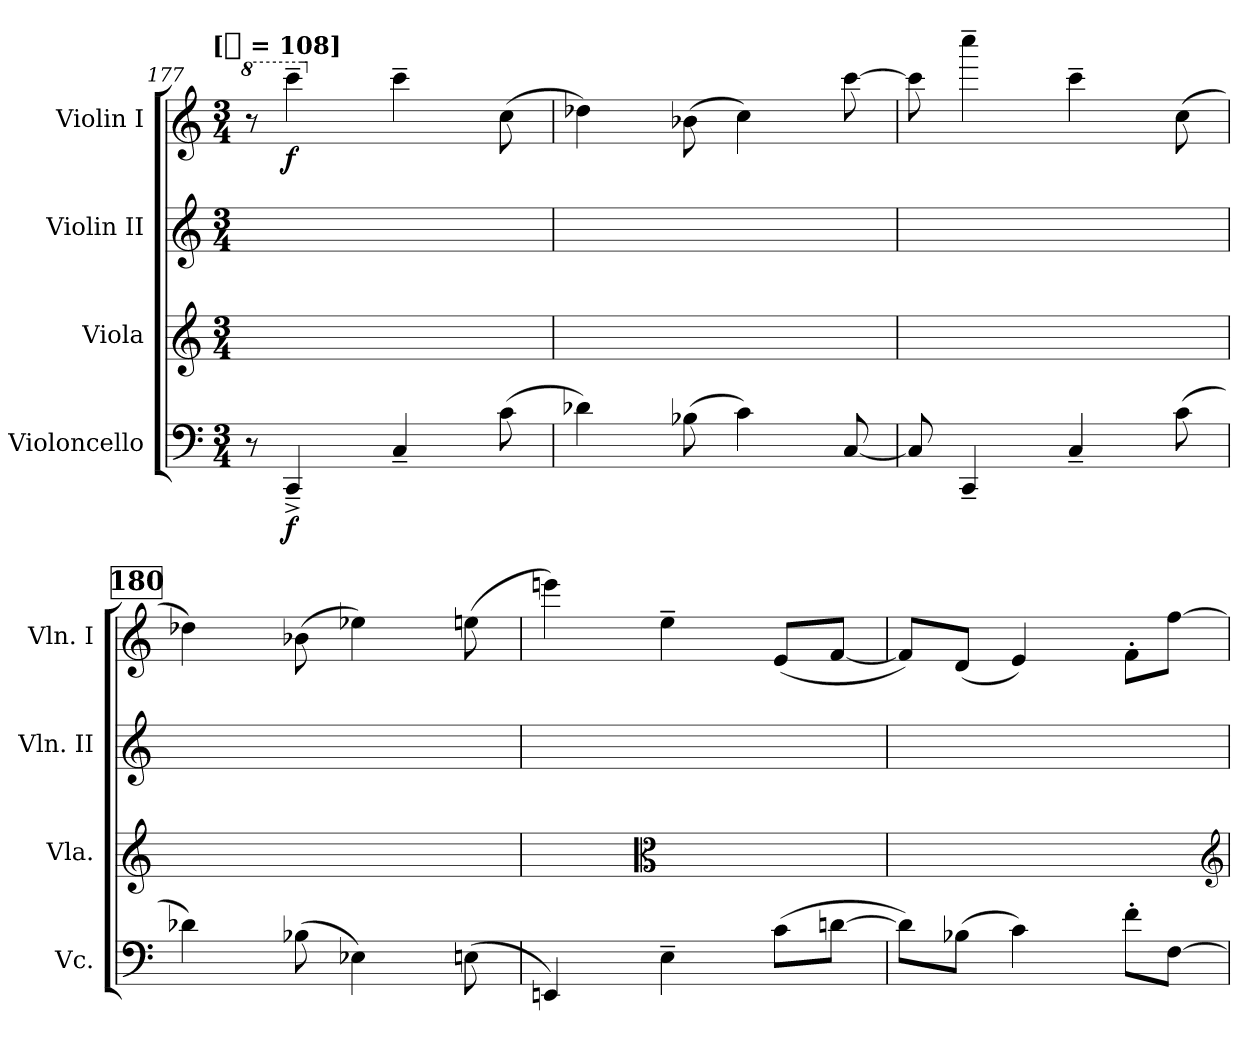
**kern	**dynam	**kern	**kern	**kern	**dynam
*part4	*part4	*part3	*part2	*part1	*part1
*staff4	*staff4	*staff3	*staff2	*staff1	*staff1
*I"Violoncello	*	*I"Viola	*I"Violin II	*I"Violin I	*
*I'Vc.	*	*I'Vla.	*I'Vln. II	*I'Vln. I	*
*clefF4	*	*clefG2	*clefG2	*clefG2	*
*k[]	*	*k[]	*k[]	*k[]	*
*C:	*	*C:	*C:	*C:	*
!!LO:TX:omd:t=[[quarter] = 108]
*M3/4	*	*M3/4	*M3/4	*M3/4	*
*MM108	*	*MM108	*MM108	*MM108	*
*	*	*	*	*8va	*
=177	=177	=177	=177	=177	=177
8r	.	8ryy	8ryy	8r	.
4CC~^	f	16ryy	16ryy	4cccc~	f
.	.	16ryy	16ryy	.	.
.	.	16ryy	16ryy	.	.
.	.	16ryy	16ryy	.	.
*	*	*	*	*X8va	*
4C~	.	16ryy	16ryy	4ccc~	.
.	.	16ryy	16ryy	.	.
.	.	16ryy	16ryy	.	.
.	.	16ryy	16ryy	.	.
(8c	.	16ryy	16ryy	(8cc	.
.	.	16ryy	16ryy	.	.
=178	=178	=178	=178	=178	=178
4d-X)	.	16ryy	16ryy	4dd-X)	.
.	.	16ryy	16ryy	.	.
.	.	16ryy	16ryy	.	.
.	.	16ryy	16ryy	.	.
(8B-X	.	16ryy	16ryy	(8b-X	.
.	.	16ryy	16ryy	.	.
4c)	.	16ryy	16ryy	4cc)	.
.	.	16ryy	16ryy	.	.
.	.	16ryy	16ryy	.	.
.	.	16ryy	16ryy	.	.
[8C	.	16ryy	16ryy	[8ccc	.
.	.	16ryy	16ryy	.	.
=179	=179	=179	=179	=179	=179
8C]	.	16ryy	16ryy	8ccc]	.
.	.	16ryy	16ryy	.	.
4CC~	.	16ryy	16ryy	4cccc~	.
.	.	16ryy	16ryy	.	.
.	.	16ryy	16ryy	.	.
.	.	16ryy	16ryy	.	.
4C~	.	16ryy	16ryy	4ccc~	.
.	.	16ryy	16ryy	.	.
.	.	16ryy	16ryy	.	.
.	.	16ryy	16ryy	.	.
(8c	.	16ryy	16ryy	(8cc	.
.	.	16ryy	16ryy	.	.
!!LO:REH:place=s1:t=180
=180	=180	=180	=180	=180	=180
4d-X)	.	16ryy	16ryy	4dd-X)	.
.	.	16ryy	16ryy	.	.
.	.	16ryy	16ryy	.	.
.	.	16ryy	16ryy	.	.
(8B-X	.	16ryy	16ryy	(8b-X	.
.	.	16ryy	16ryy	.	.
4E-X)	.	16ryy	16ryy	4ee-X)	.
.	.	16ryy	16ryy	.	.
.	.	16ryy	16ryy	.	.
.	.	16ryy	16ryy	.	.
(>8En	.	16ryy	16ryy	(8een	.
.	.	16ryy	16ryy	.	.
=181	=181	=181	=181	=181	=181
4EEn)	.	16ryy	16ryy	4eeen)	.
.	.	16ryy	16ryy	.	.
.	.	16ryy	16ryy	.	.
.	.	16ryy	16ryy	.	.
*	*	*clefC3	*	*	*
4E~	.	16ryy	16ryy	4ee~	.
.	.	16ryy	16ryy	.	.
.	.	16ryy	16ryy	.	.
.	.	16ryy	16ryy	.	.
(8cL	.	16ryy	16ryy	(8eL	.
.	.	16ryy	16ryy	.	.
[8dnJ	.	16ryy	16ryy	[8fJ	.
.	.	16ryy	16ryy	.	.
=182	=182	=182	=182	=182	=182
8dL])	.	16ryy	16ryy	8fL])	.
.	.	16ryy	16ryy	.	.
(8B-XJ	.	16ryy	16ryy	(8dJ	.
.	.	16ryy	16ryy	.	.
4c)	.	16ryy	16ryy	4e)	.
.	.	16ryy	16ryy	.	.
.	.	16ryy	16ryy	.	.
.	.	16ryy	16ryy	.	.
8f'L	.	8ryy	8ryy	8f'L	.
[8FJ	.	16ryy	16ryy	[8ffJ	.
.	.	16ryy	16ryy	.	.
*	*	*clefG2	*	*	*
=	=	=	=	=	=
*-	*-	*-	*-	*-	*-
